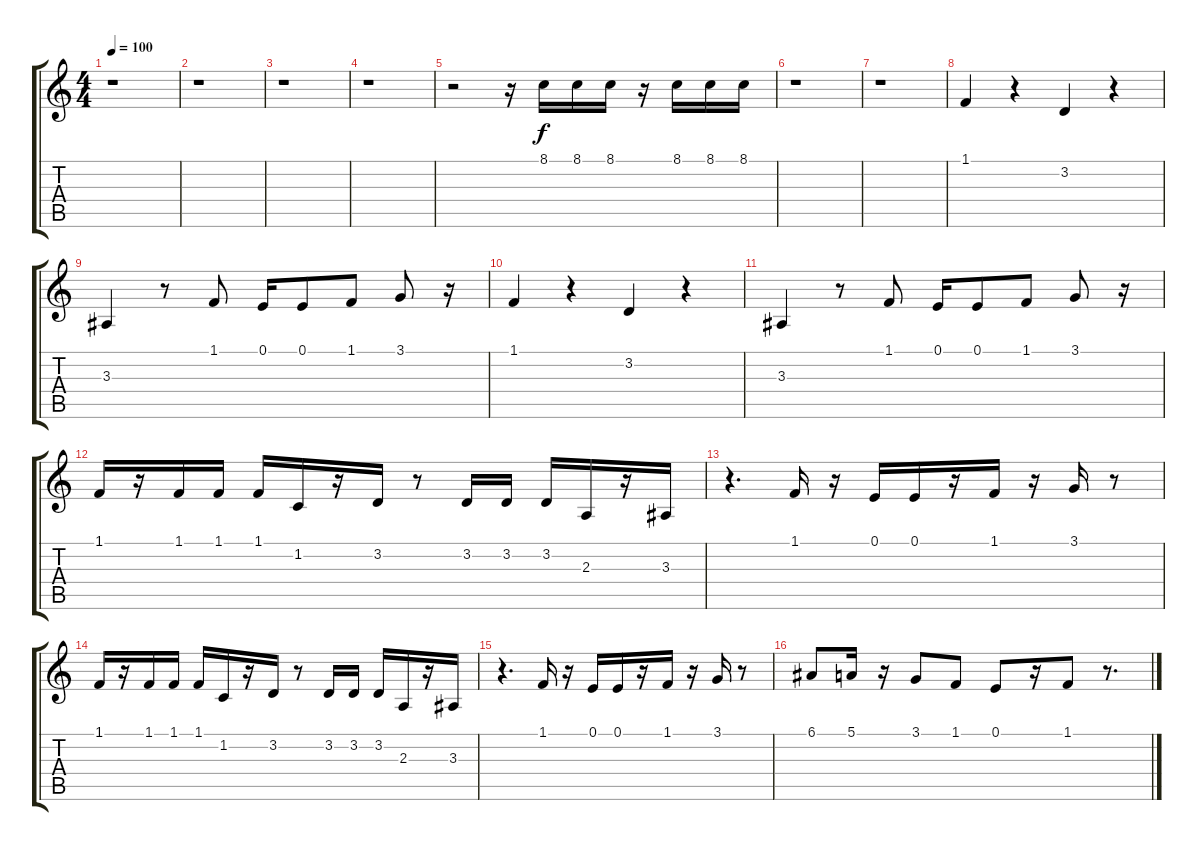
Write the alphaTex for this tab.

\track "" {instrument trumpet}
\staff {score tabs}
\tuning (E4 B3 G3 D3 A2 E2) {hide}
\ts (4 4)
\tempo 100
\clef g2
\ks c
r.1{dy f} |
r.1 |
r.1 |
r.1 |
r.2 r.16 8.1.16 8.1.16 8.1.16 r.16 8.1.16 8.1.16 8.1.16 |
r.1 |
r.1 |
1.1.4 r.4 3.2.4 r.4 |
3.3.4 r.8 1.1.8 0.1.16 0.1.8 1.1.8 3.1.8 r.16 |
1.1.4 r.4 3.2.4 r.4 |
3.3.4 r.8 1.1.8 0.1.16 0.1.8 1.1.8 3.1.8 r.16 |
1.1.16 r.16 1.1.16 1.1.16 1.1.16 1.2.16 r.16 3.2.16 r.8 3.2.16 3.2.16 3.2.16 2.3.16 r.16 3.3.16 |
r.4{d} 1.1.16 r.16 0.1.16 0.1.16 r.16 1.1.16 r.16 3.1.16 r.8 |
1.1.16 r.16 1.1.16 1.1.16 1.1.16 1.2.16 r.16 3.2.16 r.8 3.2.16 3.2.16 3.2.16 2.3.16 r.16 3.3.16 |
r.4{d} 1.1.16 r.16 0.1.16 0.1.16 r.16 1.1.16 r.16 3.1.16 r.8 |
6.1.8 5.1.16 r.16 3.1.8 1.1.8 0.1.8 r.16 1.1.8 r.8{d}
